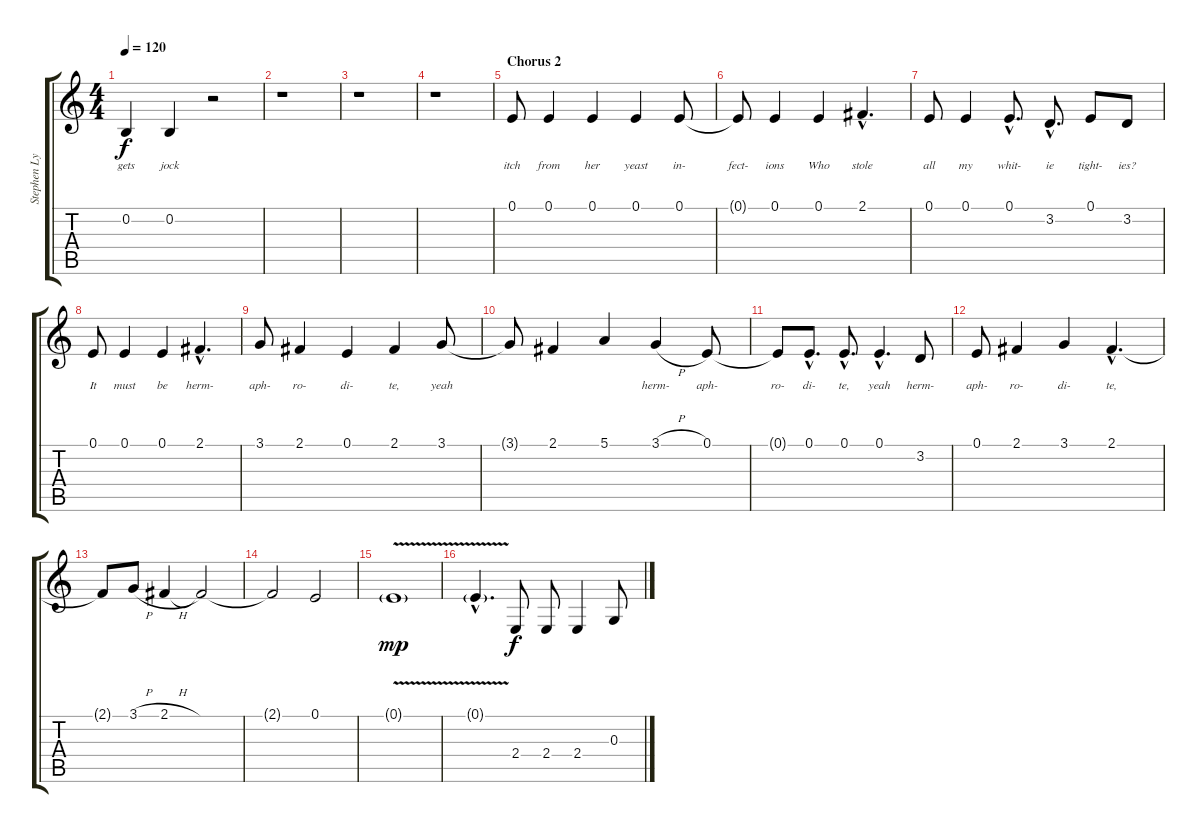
\track ("Stephen Lynch - Voice" "Stephen Ly") {instrument lead1square}
\staff {score tabs}
\tuning (E4 B3 G3 D3 A2 E2) {hide}
\ts (4 4)
\tempo 120
\clef g2
\ks c
0.2.4{lyrics (0 "gets") lyrics (1 "") lyrics (2 "") lyrics (3 "") lyrics (4 "") dy f} 0.2.4{lyrics (0 "jock") lyrics (1 "") lyrics (2 "") lyrics (3 "") lyrics (4 "")} r.2 |
r.1 |
r.1 |
r.1 |
\section ("" "Chorus 2")
0.1.8{lyrics (0 "itch") lyrics (1 "") lyrics (2 "") lyrics (3 "") lyrics (4 "")} 0.1.4{lyrics (0 "from") lyrics (1 "") lyrics (2 "") lyrics (3 "") lyrics (4 "")} 0.1.4{lyrics (0 "her") lyrics (1 "") lyrics (2 "") lyrics (3 "") lyrics (4 "")} 0.1.4{lyrics (0 "yeast") lyrics (1 "") lyrics (2 "") lyrics (3 "") lyrics (4 "")} 0.1.8{lyrics (0 "in-") lyrics (1 "") lyrics (2 "") lyrics (3 "") lyrics (4 "")} |
0.1{t}.8{lyrics (0 "fect-") lyrics (1 "") lyrics (2 "") lyrics (3 "") lyrics (4 "")} 0.1.4{lyrics (0 "ions") lyrics (1 "") lyrics (2 "") lyrics (3 "") lyrics (4 "")} 0.1.4{lyrics (0 "Who") lyrics (1 "") lyrics (2 "") lyrics (3 "") lyrics (4 "")} 2.1{hac}.4{d lyrics (0 "stole") lyrics (1 "") lyrics (2 "") lyrics (3 "") lyrics (4 "")} |
0.1.8{lyrics (0 "all") lyrics (1 "") lyrics (2 "") lyrics (3 "") lyrics (4 "")} 0.1.4{lyrics (0 "my") lyrics (1 "") lyrics (2 "") lyrics (3 "") lyrics (4 "")} 0.1{hac}.8{d lyrics (0 "whit-") lyrics (1 "") lyrics (2 "") lyrics (3 "") lyrics (4 "")} 3.2{hac}.8{d lyrics (0 "ie") lyrics (1 "") lyrics (2 "") lyrics (3 "") lyrics (4 "")} 0.1.8{lyrics (0 "tight-") lyrics (1 "") lyrics (2 "") lyrics (3 "") lyrics (4 "")} 3.2.8{lyrics (0 "ies?") lyrics (1 "") lyrics (2 "") lyrics (3 "") lyrics (4 "")} |
0.1.8{lyrics (0 "It") lyrics (1 "") lyrics (2 "") lyrics (3 "") lyrics (4 "")} 0.1.4{lyrics (0 "must") lyrics (1 "") lyrics (2 "") lyrics (3 "") lyrics (4 "")} 0.1.4{lyrics (0 "be") lyrics (1 "") lyrics (2 "") lyrics (3 "") lyrics (4 "")} 2.1{hac}.4{d lyrics (0 "herm-") lyrics (1 "") lyrics (2 "") lyrics (3 "") lyrics (4 "")} |
3.1.8{lyrics (0 "aph-") lyrics (1 "") lyrics (2 "") lyrics (3 "") lyrics (4 "")} 2.1.4{lyrics (0 "ro-") lyrics (1 "") lyrics (2 "") lyrics (3 "") lyrics (4 "")} 0.1.4{lyrics (0 "di-") lyrics (1 "") lyrics (2 "") lyrics (3 "") lyrics (4 "")} 2.1.4{lyrics (0 "te,") lyrics (1 "") lyrics (2 "") lyrics (3 "") lyrics (4 "")} 3.1.8{lyrics (0 "yeah") lyrics (1 "") lyrics (2 "") lyrics (3 "") lyrics (4 "")} |
3.1{t}.8{lyrics (0 "") lyrics (1 "") lyrics (2 "") lyrics (3 "") lyrics (4 "")} 2.1.4{lyrics (0 "") lyrics (1 "") lyrics (2 "") lyrics (3 "") lyrics (4 "")} 5.1.4{lyrics (0 "") lyrics (1 "") lyrics (2 "") lyrics (3 "") lyrics (4 "")} 3.1{h}.4{lyrics (0 "herm-") lyrics (1 "") lyrics (2 "") lyrics (3 "") lyrics (4 "")} 0.1.8{lyrics (0 "aph-") lyrics (1 "") lyrics (2 "") lyrics (3 "") lyrics (4 "")} |
0.1{t}.8{lyrics (0 "ro-") lyrics (1 "") lyrics (2 "") lyrics (3 "") lyrics (4 "")} 0.1{hac}.8{d lyrics (0 "di-") lyrics (1 "") lyrics (2 "") lyrics (3 "") lyrics (4 "")} 0.1{hac}.8{d lyrics (0 "te,") lyrics (1 "") lyrics (2 "") lyrics (3 "") lyrics (4 "")} 0.1{hac}.4{d lyrics (0 "yeah") lyrics (1 "") lyrics (2 "") lyrics (3 "") lyrics (4 "")} 3.2.8{lyrics (0 "herm-") lyrics (1 "") lyrics (2 "") lyrics (3 "") lyrics (4 "")} |
0.1.8{lyrics (0 "aph-") lyrics (1 "") lyrics (2 "") lyrics (3 "") lyrics (4 "")} 2.1.4{lyrics (0 "ro-") lyrics (1 "") lyrics (2 "") lyrics (3 "") lyrics (4 "")} 3.1.4{lyrics (0 "di-") lyrics (1 "") lyrics (2 "") lyrics (3 "") lyrics (4 "")} 2.1{hac}.4{d lyrics (0 "te,") lyrics (1 "") lyrics (2 "") lyrics (3 "") lyrics (4 "")} |
2.1{t}.8{lyrics (0 "") lyrics (1 "") lyrics (2 "") lyrics (3 "") lyrics (4 "")} 3.1{h}.8{lyrics (0 "") lyrics (1 "") lyrics (2 "") lyrics (3 "") lyrics (4 "")} 2.1{h}.4{lyrics (0 "") lyrics (1 "") lyrics (2 "") lyrics (3 "") lyrics (4 "")} 2.1{t}.2{lyrics (0 "") lyrics (1 "") lyrics (2 "") lyrics (3 "") lyrics (4 "")} |
2.1{t}.2{lyrics (0 "") lyrics (1 "") lyrics (2 "") lyrics (3 "") lyrics (4 "")} 0.1.2{lyrics (0 "") lyrics (1 "") lyrics (2 "") lyrics (3 "") lyrics (4 "")} |
0.1{v g}.1{lyrics (0 "") lyrics (1 "") lyrics (2 "") lyrics (3 "") lyrics (4 "") dy mp} |
0.1{v g hac}.4{d lyrics (0 "") lyrics (1 "") lyrics (2 "") lyrics (3 "") lyrics (4 "")} 2.4.8{lyrics (0 "") lyrics (1 "") lyrics (2 "") lyrics (3 "") lyrics (4 "") dy f} 2.4.8{lyrics (0 "") lyrics (1 "") lyrics (2 "") lyrics (3 "") lyrics (4 "")} 2.4.4{lyrics (0 "") lyrics (1 "") lyrics (2 "") lyrics (3 "") lyrics (4 "")} 0.3.8{lyrics (0 "") lyrics (1 "") lyrics (2 "") lyrics (3 "") lyrics (4 "")}
